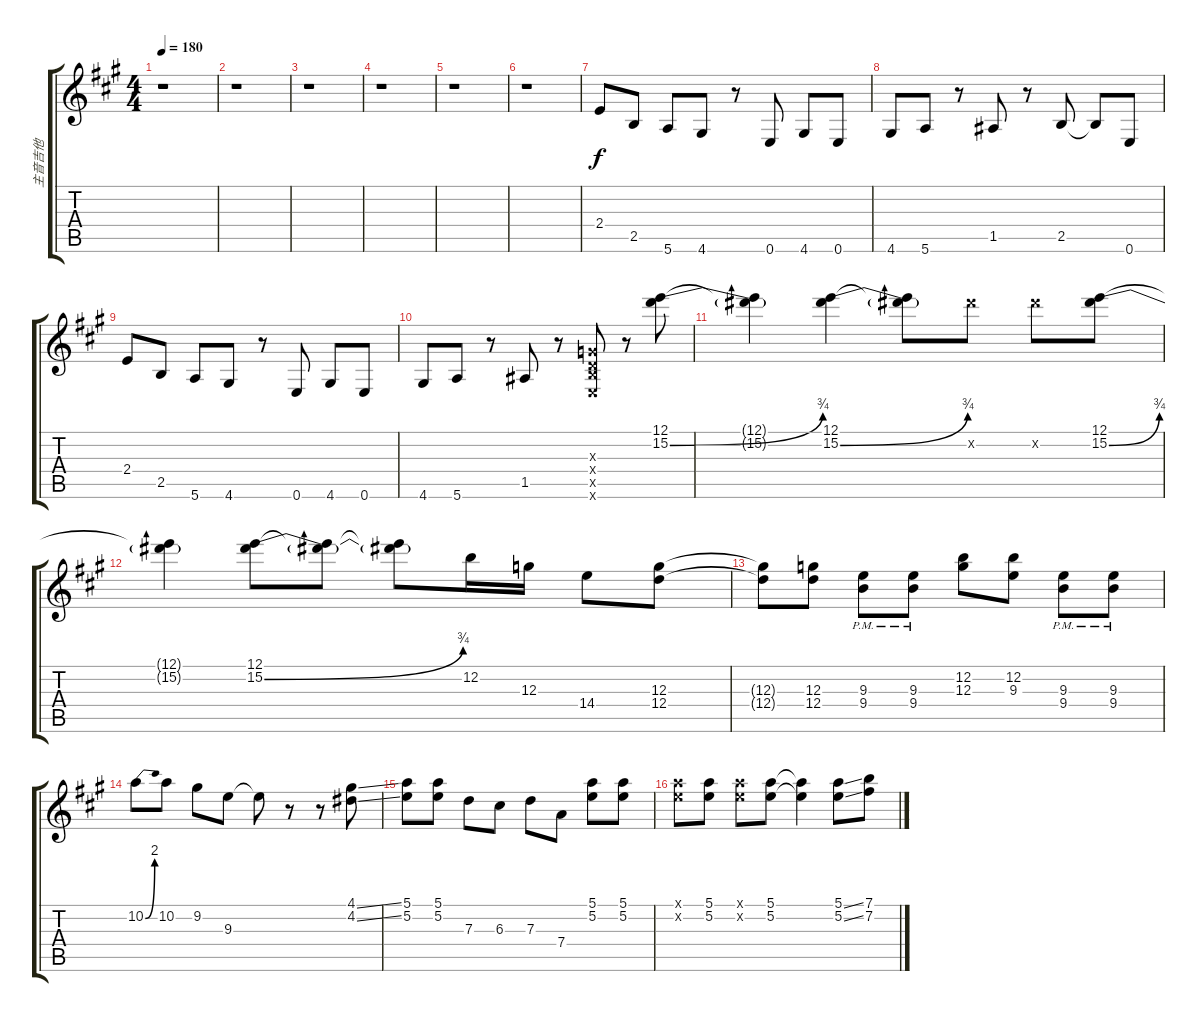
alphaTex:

\track ("主音吉他" "主音吉他") {instrument distortionguitar}
\staff {score tabs}
\tuning (E4 B3 G3 D3 A2 E2) {hide}
\ts (4 4)
\tempo 180
\clef g2
\ks a
r.1{dy f} |
r.1 |
r.1 |
r.1 |
r.1 |
r.1 |
2.4.8 2.5.8 5.6.8 4.6.8 r.8 0.6.8 4.6.8 0.6.8 |
4.6.8 5.6.8 r.8 1.5.8 r.8 2.5.8 2.5{t}.8 0.6.8 |
2.4.8 2.5.8 5.6.8 4.6.8 r.8 0.6.8 4.6.8 0.6.8 |
4.6.8 5.6.8 r.8 1.5.8 r.8 (0.3{x} 0.4{x} 2.5{x} 0.6{x}).8 r.8 (12.1 15.2{be (bend 0 0 60 3)}).8 |
(12.1{t} 15.2{t}).4 (12.1 15.2{be (bend 0 0 60 3)}).4 (12.1{t} 15.2{t}).8 15.2{x}.8 15.2{x}.8 (12.1 15.2{be (bend 0 0 60 3)}).8 |
(12.1{t} 15.2{t}).4 (12.1 15.2{be (bend 0 0 60 3)}).8 (12.1{t} 15.2{t}).8 (12.1{t} 15.2{t}).8 12.2.16 12.3.16 14.4.8 (12.3 12.4).8 |
(12.3{t} 12.4{t}).8 (12.3 12.4).8 (9.3{pm} 9.4{pm}).8 (9.3{pm} 9.4{pm}).8 (12.2 12.3).8 (12.2 9.3).8 (9.3{pm} 9.4{pm}).8 (9.3{pm} 9.4{pm}).8 |
10.2{be (bend 0 0 60 8)}.8 10.2.8 9.2.8 9.3.8 9.3{t}.8 r.8 r.8 (4.1{ss} 4.2{ss}).8 |
(5.1 5.2).8 (5.1 5.2).8 7.3.8 6.3.8 7.3.8 7.4.8 (5.1 5.2).8 (5.1 5.2).8 |
(5.1{x} 5.2{x}).8 (5.1 5.2).8 (5.1{x} 5.2{x}).8 (5.1 5.2).8 (5.1{t} 5.2{t}).4 (5.1{ss} 5.2{ss}).8 (7.1 7.2).8
